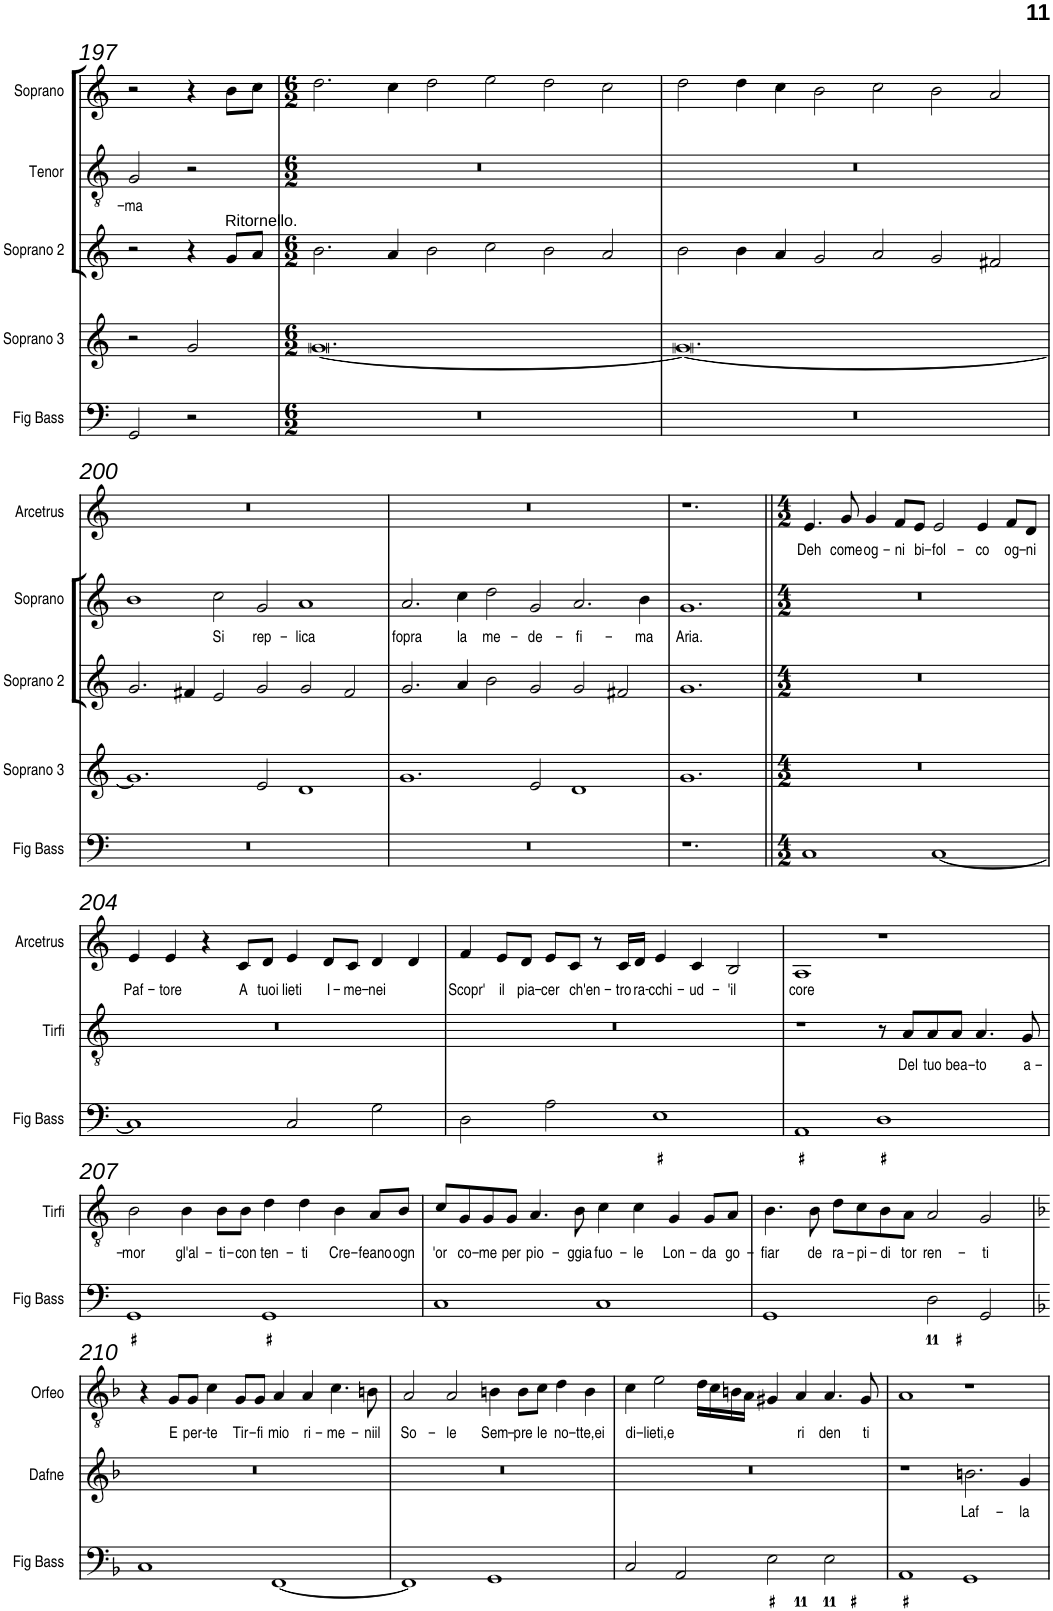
**kern	**kern	**kern	**kern	**text	**kern	**text	**kern	**text	**kern	**text	**kern	**text	**kern	**text
*part9	*part8	*part7	*part6	*part6	*part5	*part5	*part4	*part4	*part3	*part3	*part2	*part2	*part1	*part1
*staff9	*staff8	*staff7	*staff6	*staff6	*staff5	*staff5	*staff4	*staff4	*staff3	*staff3	*staff2	*staff2	*staff1	*staff1
*I"Fig Bass	*I"Soprano 3	*I"Soprano 2	*I"Tenor	*	*I"Soprano	*	*I"Tirfi	*	*I"Dafne	*	*I"Orfeo	*	*I"Arcetrus	*
*I'Fig Bass	*I'Soprano 3	*I'Soprano 2	*I'Tenor	*	*I'Soprano	*	*I'Tirfi	*	*I'Dafne	*	*I'Orfeo	*	*I'Arcetrus	*
!!LO:PB:g=z
*clefF4	*clefG2	*clefG2	*clefGv2	*	*clefG2	*	*clefGv2	*	*clefG2	*	*clefGv2	*	*clefG2	*
*k[]	*k[]	*k[]	*k[]	*	*k[]	*	*k[]	*	*k[]	*	*k[]	*	*k[]	*
*M4/2	*M4/2	*M4/2	*M4/2	*	*M4/2	*	*M4/2	*	*M4/2	*	*M4/2	*	*M4/2	*
=197	=197	=197	=197	=197	=197	=197	=197	=197	=197	=197	=197	=197	=197	=197
!	!	!	!	!LO:LY:b	!	!	!	!	!	!	!	!	!	!
2GG/	2r	2r	2G/	-ma	2r	.	0r	.	0r	.	0r	.	0r	.
2r	2g/	4r	2r	.	4r	.	.	.	.	.	.	.	.	.
!	!	!LO:TX:a:t=Ritornello.	!	!	!	!	!	!	!	!	!	!	!	!
.	.	8g/L	.	.	8b\L	.	.	.	.	.	.	.	.	.
.	.	8a/J	.	.	8cc\J	.	.	.	.	.	.	.	.	.
1ryy	1ryy	1ryy	1ryy	.	1ryy	.	.	.	.	.	.	.	.	.
=198	=198	=198	=198	=198	=198	=198	=198	=198	=198	=198	=198	=198	=198	=198
*M6/2	*M6/2	*M6/2	*M6/2	*	*M6/2	*	*M6/2	*	*M6/2	*	*M6/2	*	*M6/2	*
0.r	[0.g	2.b\	0.r	.	2.dd\	.	0.r	.	0.r	.	0.r	.	0.r	.
.	.	4a/	.	.	4cc\	.	.	.	.	.	.	.	.	.
.	.	2b\	.	.	2dd\	.	.	.	.	.	.	.	.	.
.	.	2cc\	.	.	2ee\	.	.	.	.	.	.	.	.	.
.	.	2b\	.	.	2dd\	.	.	.	.	.	.	.	.	.
.	.	2a/	.	.	2cc\	.	.	.	.	.	.	.	.	.
=199	=199	=199	=199	=199	=199	=199	=199	=199	=199	=199	=199	=199	=199	=199
0.r	0.g_	2b\	0.r	.	2dd\	.	0.r	.	0.r	.	0.r	.	0.r	.
.	.	4b\	.	.	4dd\	.	.	.	.	.	.	.	.	.
.	.	4a/	.	.	4cc\	.	.	.	.	.	.	.	.	.
.	.	2g/	.	.	2b\	.	.	.	.	.	.	.	.	.
.	.	2a/	.	.	2cc\	.	.	.	.	.	.	.	.	.
.	.	2g/	.	.	2b\	.	.	.	.	.	.	.	.	.
.	.	2f#X/	.	.	2a/	.	.	.	.	.	.	.	.	.
!!LO:LB:g=z
=200	=200	=200	=200	=200	=200	=200	=200	=200	=200	=200	=200	=200	=200	=200
0.r	1.g]	2.g/	0.r	.	1b	.	0.r	.	0.r	.	0.r	.	0.r	.
.	.	4f#X/	.	.	.	.	.	.	.	.	.	.	.	.
!	!	!	!	!	!	!LO:LY:b	!	!	!	!	!	!	!	!
.	.	2e/	.	.	2cc\	Si	.	.	.	.	.	.	.	.
!	!	!	!	!	!	!LO:LY:b	!	!	!	!	!	!	!	!
.	2e/	2g/	.	.	2g/	rep-	.	.	.	.	.	.	.	.
!	!	!	!	!	!	!LO:LY:b	!	!	!	!	!	!	!	!
.	1d	2g/	.	.	1a	-lica	.	.	.	.	.	.	.	.
.	.	2f#/	.	.	.	.	.	.	.	.	.	.	.	.
=201	=201	=201	=201	=201	=201	=201	=201	=201	=201	=201	=201	=201	=201	=201
!	!	!	!	!	!	!LO:LY:b	!	!	!	!	!	!	!	!
0.r	1.g	2.g/	0.r	.	2.a/	fopra	0.r	.	0.r	.	0.r	.	0.r	.
!	!	!	!	!	!	!LO:LY:b	!	!	!	!	!	!	!	!
.	.	4a/	.	.	4cc\	la	.	.	.	.	.	.	.	.
!	!	!	!	!	!	!LO:LY:b	!	!	!	!	!	!	!	!
.	.	2b\	.	.	2dd\	me-	.	.	.	.	.	.	.	.
!	!	!	!	!	!	!LO:LY:b	!	!	!	!	!	!	!	!
.	2e/	2g/	.	.	2g/	-de-	.	.	.	.	.	.	.	.
!	!	!	!	!	!	!LO:LY:b	!	!	!	!	!	!	!	!
.	1d	2g/	.	.	2.a/	-fi-	.	.	.	.	.	.	.	.
.	.	2f#X/	.	.	.	.	.	.	.	.	.	.	.	.
!	!	!	!	!	!	!LO:LY:b	!	!	!	!	!	!	!	!
.	.	.	.	.	4b\	-ma	.	.	.	.	.	.	.	.
=202	=202	=202	=202	=202	=202	=202	=202	=202	=202	=202	=202	=202	=202	=202
!	!	!	!	!	!	!LO:LY:b	!	!	!	!	!	!	!	!
1.r	1.g	1.g	1.r	.	1.g	Aria.	1.r	.	1.r	.	1.r	.	1.r	.
=203||	=203||	=203||	=203||	=203||	=203||	=203||	=203||	=203||	=203||	=203||	=203||	=203||	=203||	=203||
*M4/2	*M4/2	*M4/2	*M4/2	*	*M4/2	*	*M4/2	*	*M4/2	*	*M4/2	*	*M4/2	*
!	!	!	!	!	!	!	!	!	!	!	!	!	!	!LO:LY:b
1C	0r	0r	0r	.	0r	.	0r	.	0r	.	0r	.	4.e/	Deh
!	!	!	!	!	!	!	!	!	!	!	!	!	!	!LO:LY:b
.	.	.	.	.	.	.	.	.	.	.	.	.	8g/	come
!	!	!	!	!	!	!	!	!	!	!	!	!	!	!LO:LY:b
.	.	.	.	.	.	.	.	.	.	.	.	.	4g/	og-
!	!	!	!	!	!	!	!	!	!	!	!	!	!	!LO:LY:b
.	.	.	.	.	.	.	.	.	.	.	.	.	8f/L	-ni
!	!	!	!	!	!	!	!	!	!	!	!	!	!	!LO:LY:b
.	.	.	.	.	.	.	.	.	.	.	.	.	8e/J	bi-
!	!	!	!	!	!	!	!	!	!	!	!	!	!	!LO:LY:b
[1C	.	.	.	.	.	.	.	.	.	.	.	.	2e/	-fol-
!	!	!	!	!	!	!	!	!	!	!	!	!	!	!LO:LY:b
.	.	.	.	.	.	.	.	.	.	.	.	.	4e/	-co
!	!	!	!	!	!	!	!	!	!	!	!	!	!	!LO:LY:b
.	.	.	.	.	.	.	.	.	.	.	.	.	8f/L	og-
!	!	!	!	!	!	!	!	!	!	!	!	!	!	!LO:LY:b
.	.	.	.	.	.	.	.	.	.	.	.	.	8d/J	-ni
!!LO:LB:g=z
=204	=204	=204	=204	=204	=204	=204	=204	=204	=204	=204	=204	=204	=204	=204
!	!	!	!	!	!	!	!	!	!	!	!	!	!	!LO:LY:b
1C]	0r	0r	0r	.	0r	.	0r	.	0r	.	0r	.	4e/	Paf-
!	!	!	!	!	!	!	!	!	!	!	!	!	!	!LO:LY:b
.	.	.	.	.	.	.	.	.	.	.	.	.	4e/	-tore
.	.	.	.	.	.	.	.	.	.	.	.	.	4r	.
!	!	!	!	!	!	!	!	!	!	!	!	!	!	!LO:LY:b
.	.	.	.	.	.	.	.	.	.	.	.	.	8c/L	A
!	!	!	!	!	!	!	!	!	!	!	!	!	!	!LO:LY:b
.	.	.	.	.	.	.	.	.	.	.	.	.	8d/J	tuoi
!	!	!	!	!	!	!	!	!	!	!	!	!	!	!LO:LY:b
2C/	.	.	.	.	.	.	.	.	.	.	.	.	4e/	lieti
!	!	!	!	!	!	!	!	!	!	!	!	!	!	!LO:LY:b
.	.	.	.	.	.	.	.	.	.	.	.	.	8d/L	I-
!	!	!	!	!	!	!	!	!	!	!	!	!	!	!LO:LY:b
.	.	.	.	.	.	.	.	.	.	.	.	.	8c/J	-me-
!	!	!	!	!	!	!	!	!	!	!	!	!	!	!LO:LY:b
2G\	.	.	.	.	.	.	.	.	.	.	.	.	4d/	-nei
.	.	.	.	.	.	.	.	.	.	.	.	.	4d/	.
=205	=205	=205	=205	=205	=205	=205	=205	=205	=205	=205	=205	=205	=205	=205
!	!	!	!	!	!	!	!	!	!	!	!	!	!	!LO:LY:b
2D\	0r	0r	0r	.	0r	.	0r	.	0r	.	0r	.	4f/	Scopr'
!	!	!	!	!	!	!	!	!	!	!	!	!	!	!LO:LY:b
.	.	.	.	.	.	.	.	.	.	.	.	.	8e/L	il
!	!	!	!	!	!	!	!	!	!	!	!	!	!	!LO:LY:b
.	.	.	.	.	.	.	.	.	.	.	.	.	8d/J	pia-
!	!	!	!	!	!	!	!	!	!	!	!	!	!	!LO:LY:b
2A\	.	.	.	.	.	.	.	.	.	.	.	.	8e/L	-cer
!	!	!	!	!	!	!	!	!	!	!	!	!	!	!LO:LY:b
.	.	.	.	.	.	.	.	.	.	.	.	.	8c/J	ch'en-
.	.	.	.	.	.	.	.	.	.	.	.	.	8r	.
!	!	!	!	!	!	!	!	!	!	!	!	!	!	!LO:LY:b
.	.	.	.	.	.	.	.	.	.	.	.	.	16c/LL	-tro
!	!	!	!	!	!	!	!	!	!	!	!	!	!	!LO:LY:b
.	.	.	.	.	.	.	.	.	.	.	.	.	16d/JJ	ra-
!	!	!	!	!	!	!	!	!	!	!	!	!	!	!LO:LY:b
1E	.	.	.	.	.	.	.	.	.	.	.	.	4e/	-cchi-
!	!	!	!	!	!	!	!	!	!	!	!	!	!	!LO:LY:b
.	.	.	.	.	.	.	.	.	.	.	.	.	4c/	-ud-
!	!	!	!	!	!	!	!	!	!	!	!	!	!	!LO:LY:b
.	.	.	.	.	.	.	.	.	.	.	.	.	2B/	-'il
=206	=206	=206	=206	=206	=206	=206	=206	=206	=206	=206	=206	=206	=206	=206
!	!	!	!	!	!	!	!	!	!	!	!	!	!	!LO:LY:b
1AA	0r	0r	0r	.	0r	.	1r	.	0r	.	0r	.	1A	core
1D	.	.	.	.	.	.	8r	.	.	.	.	.	1r	.
!	!	!	!	!	!	!	!	!LO:LY:b	!	!	!	!	!	!
.	.	.	.	.	.	.	8A/L	Del	.	.	.	.	.	.
!	!	!	!	!	!	!	!	!LO:LY:b	!	!	!	!	!	!
.	.	.	.	.	.	.	8A/	tuo	.	.	.	.	.	.
!	!	!	!	!	!	!	!	!LO:LY:b	!	!	!	!	!	!
.	.	.	.	.	.	.	8A/J	bea-	.	.	.	.	.	.
!	!	!	!	!	!	!	!	!LO:LY:b	!	!	!	!	!	!
.	.	.	.	.	.	.	4.A/	-to	.	.	.	.	.	.
!	!	!	!	!	!	!	!	!LO:LY:b	!	!	!	!	!	!
.	.	.	.	.	.	.	8G/	a-	.	.	.	.	.	.
!!LO:LB:g=z
=207	=207	=207	=207	=207	=207	=207	=207	=207	=207	=207	=207	=207	=207	=207
!	!	!	!	!	!	!	!	!LO:LY:b	!	!	!	!	!	!
1GG	0r	0r	0r	.	0r	.	2B\	-mor	0r	.	0r	.	0r	.
!	!	!	!	!	!	!	!	!LO:LY:b	!	!	!	!	!	!
.	.	.	.	.	.	.	4B\	gl'al-	.	.	.	.	.	.
!	!	!	!	!	!	!	!	!LO:LY:b	!	!	!	!	!	!
.	.	.	.	.	.	.	8B\L	-ti-	.	.	.	.	.	.
!	!	!	!	!	!	!	!	!LO:LY:b	!	!	!	!	!	!
.	.	.	.	.	.	.	8B\J	-con	.	.	.	.	.	.
!	!	!	!	!	!	!	!	!LO:LY:b	!	!	!	!	!	!
1GG	.	.	.	.	.	.	4d\	ten-	.	.	.	.	.	.
!	!	!	!	!	!	!	!	!LO:LY:b	!	!	!	!	!	!
.	.	.	.	.	.	.	4d\	-ti	.	.	.	.	.	.
!	!	!	!	!	!	!	!	!LO:LY:b	!	!	!	!	!	!
.	.	.	.	.	.	.	4B\	Cre-	.	.	.	.	.	.
!	!	!	!	!	!	!	!	!LO:LY:b	!	!	!	!	!	!
.	.	.	.	.	.	.	8A/L	-feano	.	.	.	.	.	.
!	!	!	!	!	!	!	!	!LO:LY:b	!	!	!	!	!	!
.	.	.	.	.	.	.	8B/J	ogn	.	.	.	.	.	.
=208	=208	=208	=208	=208	=208	=208	=208	=208	=208	=208	=208	=208	=208	=208
!	!	!	!	!	!	!	!	!LO:LY:b	!	!	!	!	!	!
1C	0r	0r	0r	.	0r	.	8c/L	'or	0r	.	0r	.	0r	.
!	!	!	!	!	!	!	!	!LO:LY:b	!	!	!	!	!	!
.	.	.	.	.	.	.	8G/	co-	.	.	.	.	.	.
!	!	!	!	!	!	!	!	!LO:LY:b	!	!	!	!	!	!
.	.	.	.	.	.	.	8G/	-me	.	.	.	.	.	.
!	!	!	!	!	!	!	!	!LO:LY:b	!	!	!	!	!	!
.	.	.	.	.	.	.	8G/J	per	.	.	.	.	.	.
!	!	!	!	!	!	!	!	!LO:LY:b	!	!	!	!	!	!
.	.	.	.	.	.	.	4.A/	pio-	.	.	.	.	.	.
!	!	!	!	!	!	!	!	!LO:LY:b	!	!	!	!	!	!
.	.	.	.	.	.	.	8B\	-ggia	.	.	.	.	.	.
!	!	!	!	!	!	!	!	!LO:LY:b	!	!	!	!	!	!
1C	.	.	.	.	.	.	4c\	fuo-	.	.	.	.	.	.
!	!	!	!	!	!	!	!	!LO:LY:b	!	!	!	!	!	!
.	.	.	.	.	.	.	4c\	-le	.	.	.	.	.	.
!	!	!	!	!	!	!	!	!LO:LY:b	!	!	!	!	!	!
.	.	.	.	.	.	.	4G/	Lon-	.	.	.	.	.	.
!	!	!	!	!	!	!	!	!LO:LY:b	!	!	!	!	!	!
.	.	.	.	.	.	.	8G/L	-da	.	.	.	.	.	.
!	!	!	!	!	!	!	!	!LO:LY:b	!	!	!	!	!	!
.	.	.	.	.	.	.	8A/J	go-	.	.	.	.	.	.
=209	=209	=209	=209	=209	=209	=209	=209	=209	=209	=209	=209	=209	=209	=209
!	!	!	!	!	!	!	!	!LO:LY:b	!	!	!	!	!	!
1GG	0r	0r	0r	.	0r	.	4.B\	-fiar	0r	.	0r	.	0r	.
!	!	!	!	!	!	!	!	!LO:LY:b	!	!	!	!	!	!
.	.	.	.	.	.	.	8B\	de	.	.	.	.	.	.
!	!	!	!	!	!	!	!	!LO:LY:b	!	!	!	!	!	!
.	.	.	.	.	.	.	8d\L	ra-	.	.	.	.	.	.
!	!	!	!	!	!	!	!	!LO:LY:b	!	!	!	!	!	!
.	.	.	.	.	.	.	8c\	-pi-	.	.	.	.	.	.
!	!	!	!	!	!	!	!	!LO:LY:b	!	!	!	!	!	!
.	.	.	.	.	.	.	8B\	-di	.	.	.	.	.	.
!	!	!	!	!	!	!	!	!LO:LY:b	!	!	!	!	!	!
.	.	.	.	.	.	.	8A\J	tor	.	.	.	.	.	.
!	!	!	!	!	!	!	!	!LO:LY:b	!	!	!	!	!	!
2D\	.	.	.	.	.	.	2A/	ren-	.	.	.	.	.	.
!	!	!	!	!	!	!	!	!LO:LY:b	!	!	!	!	!	!
2GG/	.	.	.	.	.	.	2G/	-ti	.	.	.	.	.	.
!!LO:LB:g=z
=210	=210	=210	=210	=210	=210	=210	=210	=210	=210	=210	=210	=210	=210	=210
*k[b-]	*k[b-]	*k[b-]	*k[b-]	*	*k[b-]	*	*k[b-]	*	*k[b-]	*	*k[b-]	*	*k[b-]	*
1C	0r	0r	0r	.	0r	.	0r	.	0r	.	4r	.	0r	.
!	!	!	!	!	!	!	!	!	!	!	!	!LO:LY:b	!	!
.	.	.	.	.	.	.	.	.	.	.	8G/L	E	.	.
!	!	!	!	!	!	!	!	!	!	!	!	!LO:LY:b	!	!
.	.	.	.	.	.	.	.	.	.	.	8G/J	per-	.	.
!	!	!	!	!	!	!	!	!	!	!	!	!LO:LY:b	!	!
.	.	.	.	.	.	.	.	.	.	.	4c\	-te	.	.
!	!	!	!	!	!	!	!	!	!	!	!	!LO:LY:b	!	!
.	.	.	.	.	.	.	.	.	.	.	8G/L	Tir-	.	.
!	!	!	!	!	!	!	!	!	!	!	!	!LO:LY:b	!	!
.	.	.	.	.	.	.	.	.	.	.	8G/J	-fi	.	.
!	!	!	!	!	!	!	!	!	!	!	!	!LO:LY:b	!	!
[1FF	.	.	.	.	.	.	.	.	.	.	4A/	mio	.	.
!	!	!	!	!	!	!	!	!	!	!	!	!LO:LY:b	!	!
.	.	.	.	.	.	.	.	.	.	.	4A/	ri-	.	.
!	!	!	!	!	!	!	!	!	!	!	!	!LO:LY:b	!	!
.	.	.	.	.	.	.	.	.	.	.	4.c\	-me-	.	.
!	!	!	!	!	!	!	!	!	!	!	!	!LO:LY:b	!	!
.	.	.	.	.	.	.	.	.	.	.	8Bn\	-niil	.	.
=211	=211	=211	=211	=211	=211	=211	=211	=211	=211	=211	=211	=211	=211	=211
!	!	!	!	!	!	!	!	!	!	!	!	!LO:LY:b	!	!
1FF]	0r	0r	0r	.	0r	.	0r	.	0r	.	2A/	So-	0r	.
!	!	!	!	!	!	!	!	!	!	!	!	!LO:LY:b	!	!
.	.	.	.	.	.	.	.	.	.	.	2A/	-le	.	.
!	!	!	!	!	!	!	!	!	!	!	!	!LO:LY:b	!	!
1GG	.	.	.	.	.	.	.	.	.	.	4Bn\	Sem-	.	.
!	!	!	!	!	!	!	!	!	!	!	!	!LO:LY:b	!	!
.	.	.	.	.	.	.	.	.	.	.	8B\L	-pre	.	.
!	!	!	!	!	!	!	!	!	!	!	!	!LO:LY:b	!	!
.	.	.	.	.	.	.	.	.	.	.	8c\J	le	.	.
!	!	!	!	!	!	!	!	!	!	!	!	!LO:LY:b	!	!
.	.	.	.	.	.	.	.	.	.	.	4d\	no-	.	.
!	!	!	!	!	!	!	!	!	!	!	!	!LO:LY:b	!	!
.	.	.	.	.	.	.	.	.	.	.	4B\	-tte,ei	.	.
=212	=212	=212	=212	=212	=212	=212	=212	=212	=212	=212	=212	=212	=212	=212
!	!	!	!	!	!	!	!	!	!	!	!	!LO:LY:b	!	!
2C/	0r	0r	0r	.	0r	.	0r	.	0r	.	4c\	di-	0r	.
!	!	!	!	!	!	!	!	!	!	!	!	!LO:LY:b	!	!
.	.	.	.	.	.	.	.	.	.	.	2e\	-lieti,e	.	.
2AA/	.	.	.	.	.	.	.	.	.	.	.	.	.	.
.	.	.	.	.	.	.	.	.	.	.	16d\LL	.	.	.
.	.	.	.	.	.	.	.	.	.	.	16c\	.	.	.
.	.	.	.	.	.	.	.	.	.	.	16Bn\	.	.	.
.	.	.	.	.	.	.	.	.	.	.	16A\JJ	.	.	.
2E\	.	.	.	.	.	.	.	.	.	.	4G#X/	.	.	.
!	!	!	!	!	!	!	!	!	!	!	!	!LO:LY:b	!	!
.	.	.	.	.	.	.	.	.	.	.	4A/	ri	.	.
!	!	!	!	!	!	!	!	!	!	!	!	!LO:LY:b	!	!
2E\	.	.	.	.	.	.	.	.	.	.	4.A/	den	.	.
!	!	!	!	!	!	!	!	!	!	!	!	!LO:LY:b	!	!
.	.	.	.	.	.	.	.	.	.	.	8G#/	ti	.	.
=213	=213	=213	=213	=213	=213	=213	=213	=213	=213	=213	=213	=213	=213	=213
1AA	0r	0r	0r	.	0r	.	0r	.	1r	.	1A	.	0r	.
!	!	!	!	!	!	!	!	!	!	!LO:LY:b	!	!	!	!
1GG	.	.	.	.	.	.	.	.	2.bn\	Laf-	1r	.	.	.
!	!	!	!	!	!	!	!	!	!	!LO:LY:b	!	!	!	!
.	.	.	.	.	.	.	.	.	4g/	-la	.	.	.	.
=	=	=	=	=	=	=	=	=	=	=	=	=	=	=
*-	*-	*-	*-	*-	*-	*-	*-	*-	*-	*-	*-	*-	*-	*-
